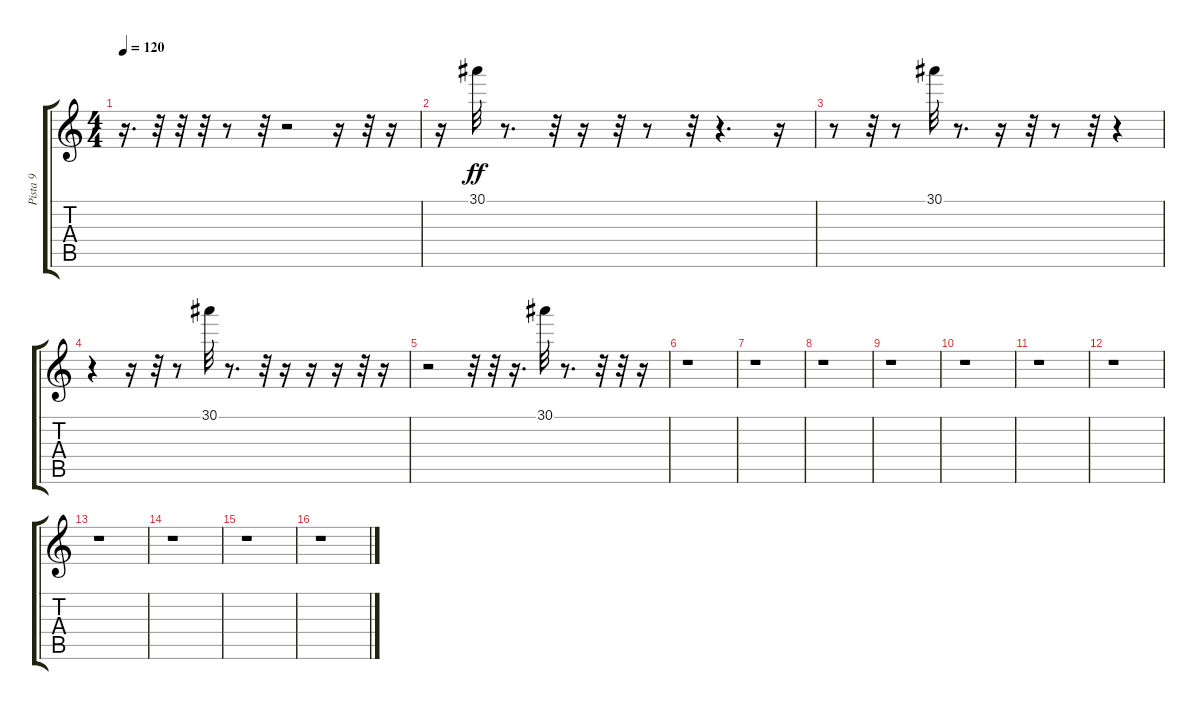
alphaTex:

\track ("Pista 9" "Pista 9") {instrument oboe}
\staff {score tabs}
\tuning (E4 B3 G3 D3 A2 E2) {hide}
\ts (4 4)
\tempo 120
\clef g2
\ks c
r.16{d dy ff} r.32 r.32 r.32 r.8 r.32 r.2 r.16 r.32 r.16 |
r.16 30.1.32 r.8{d} r.32 r.16 r.32 r.8 r.32 r.4{d} r.16 |
r.8 r.32 r.8 30.1.32 r.8{d} r.16 r.32 r.8 r.32 r.4 |
r.4 r.16 r.32 r.8 30.1.32 r.8{d} r.32 r.16 r.16 r.16 r.32 r.16 |
r.2 r.32 r.32 r.16{d} 30.1.32 r.8{d} r.32 r.32 r.16 |
r.1 |
r.1 |
r.1 |
r.1 |
r.1 |
r.1 |
r.1 |
r.1 |
r.1 |
r.1 |
r.1
